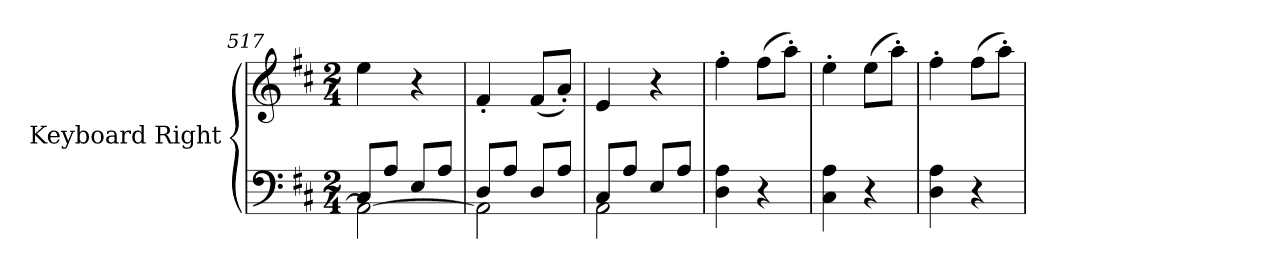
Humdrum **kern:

**kern	**kern
*part1	*part1
*staff2	*staff1
*I"Keyboard Right	*
*I'Keyboard Right	*
*clefF4	*clefG2
*k[f#c#]	*k[f#c#]
*D:	*D:
*M2/4	*M2/4
=517	=517
*^	*
2AA\_	8C#/L	4ee\
.	8A/J	.
.	8E/L	4r
.	8A/J	.
=518	=518	=518
2AA\]	8D/L	4f#'/
.	8A/J	.
.	8D/L	(<8f#/L
.	8A/J	8a'/J)
=519	=519	=519
2AA\	8C#/L	4e/
.	8A/J	.
.	8E/L	4r
.	8A/J	.
*v	*v	*
=520	=520
4D\ 4A\	4ff#'\
4r	(>8ff#\L
.	8aa'\J)
=521	=521
4C#\ 4A\	4ee'\
4r	(>8ee\L
.	8aa'\J)
=522	=522
4D\ 4A\	4ff#'\
4r	(>8ff#\L
.	8aa'\J)
=	=
*-	*-
